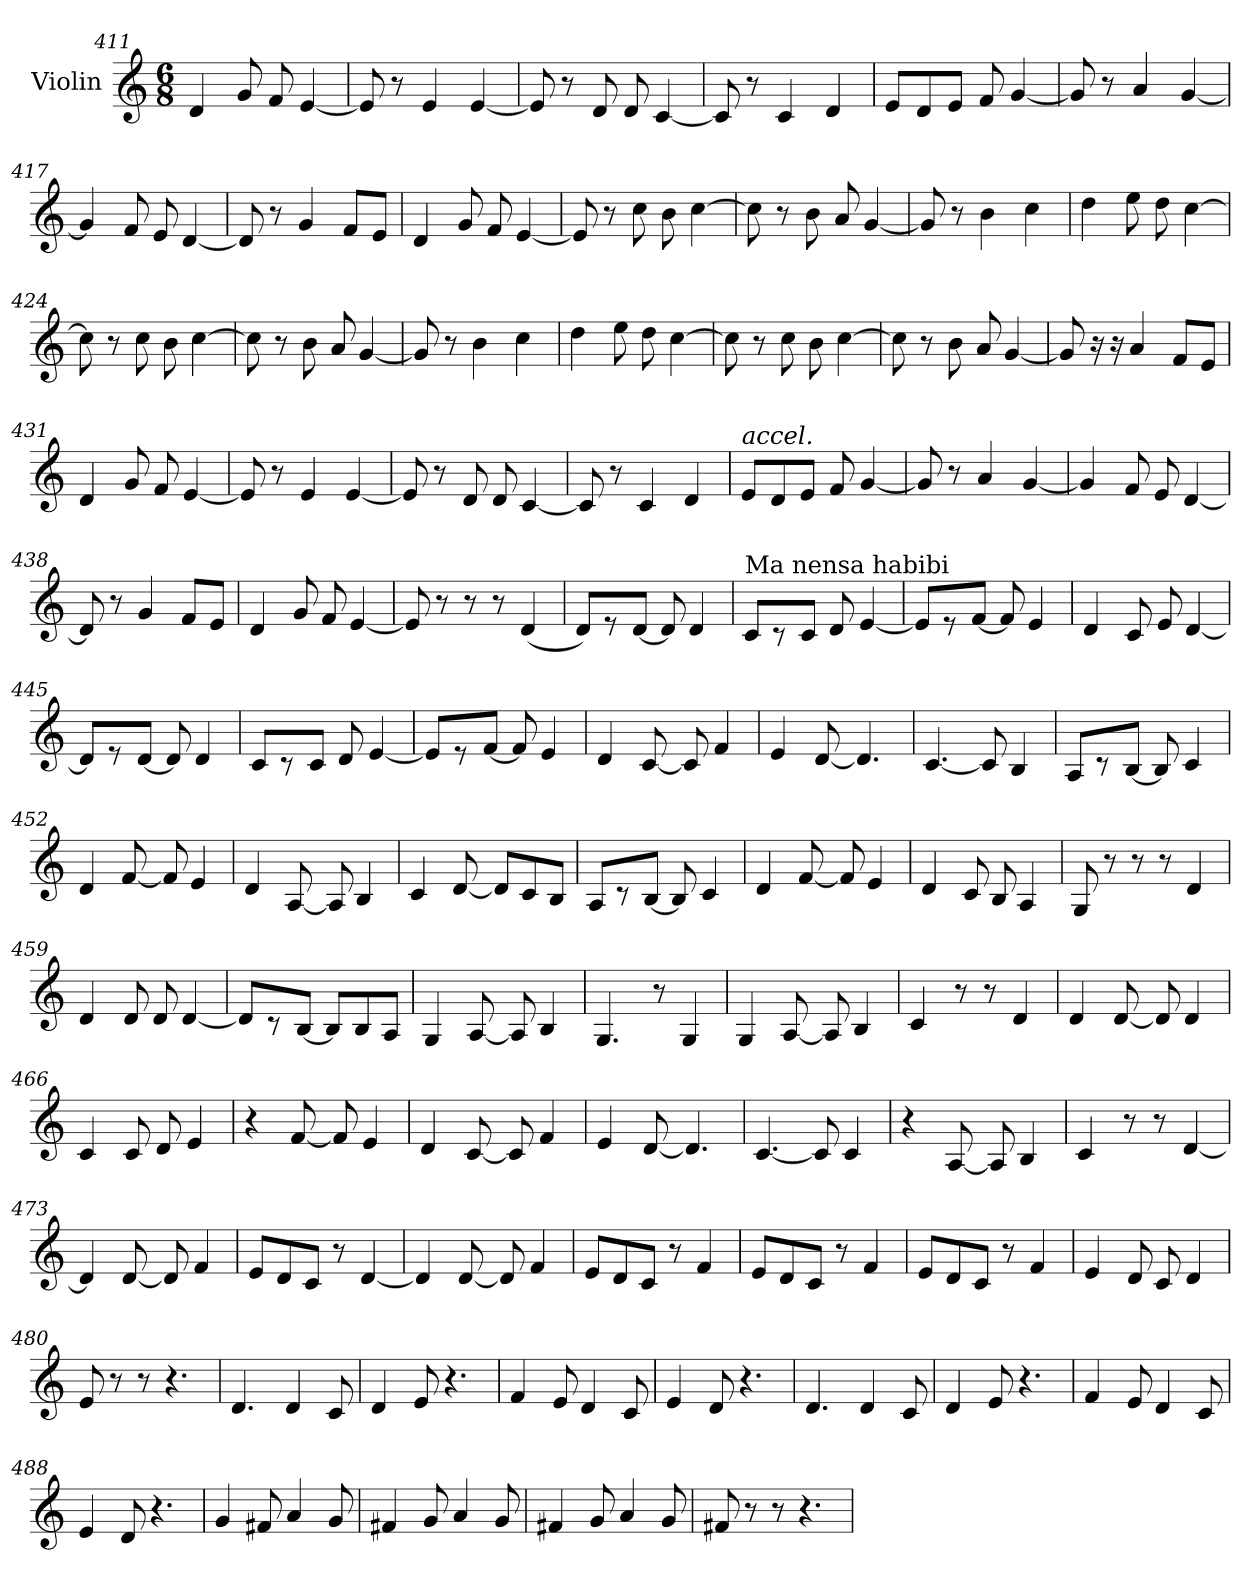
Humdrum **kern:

**kern
*part1
*staff1
*I"Violin
*clefG2
*k[]
*M6/8
=411
4d/
8g/
8f/
[4e/
=412
8e/]
8r
4e/
[4e/
=413
8e/]
8r
8d/
8d/
[4c/
!!LO:LB:g=z
=414
8c/]
8r
4c/
4d/
=415
8e/L
8d/
8e/J
8f/
[4g/
=416
8g/]
8r
4a/
[4g/
=417
4g/]
8f/
8e/
[4d/
=418
8d/]
8r
4g/
8f/L
8e/J
=419
4d/
8g/
8f/
[4e/
!!LO:LB:g=z
=420
8e/]
8r
8cc\
8b\
[4cc\
=421
8cc\]
8r
8b\
8a/
[4g/
=422
8g/]
8r
4b\
4cc\
=423
4dd\
8ee\
8dd\
[4cc\
=424
8cc\]
8r
8cc\
8b\
[4cc\
=425
8cc\]
8r
8b\
8a/
[4g/
!!LO:LB:g=z
=426
8g/]
8r
4b\
4cc\
=427
4dd\
8ee\
8dd\
[4cc\
=428
8cc\]
8r
8cc\
8b\
[4cc\
=429
8cc\]
8r
8b\
8a/
[4g/
=430
8g/]
16r
16r
4a/
8f/L
8e/J
=431
4d/
8g/
8f/
[4e/
!!LO:PB:g=z
=432
8e/]
8r
4e/
[4e/
=433
8e/]
8r
8d/
8d/
[4c/
=434
8c/]
8r
4c/
4d/
=435
!LO:TX:a:i:t=accel.
8e/L
8d/
8e/J
8f/
[4g/
=436
8g/]
8r
4a/
[4g/
=437
4g/]
8f/
8e/
[4d/
!!LO:LB:g=z
=438
8d/]
8r
4g/
8f/L
8e/J
=439
4d/
8g/
8f/
[4e/
=440
8e/]
8r
8r
8r
(<4d/
=441
8d/L)
8r
[8d/J
8d/]
4d/
=442
!LO:TX:a:t=Ma nensa habibi
8c/L
8r
8c/J
8d/
[4e/
=443
8e/L]
8r
[8f/J
8f/]
4e/
!!LO:LB:g=z
=444
4d/
8c/
8e/
[4d/
=445
8d/L]
8r
[8d/J
8d/]
4d/
=446
8c/L
8r
8c/J
8d/
[4e/
=447
8e/L]
8r
[8f/J
8f/]
4e/
=448
4d/
[8c/
8c/]
4f/
=449
4e/
[8d/
4.d/]
!!LO:LB:g=z
=450
[4.c/
8c/]
4B/
=451
8A/L
8r
[8B/J
8B/]
4c/
=452
4d/
[8f/
8f/]
4e/
=453
4d/
[8A/
8A/]
4B/
=454
4c/
[8d/
8d/L]
8c/
8B/J
=455
8A/L
8r
[8B/J
8B/]
4c/
!!LO:LB:g=z
=456
4d/
[8f/
8f/]
4e/
=457
4d/
8c/
8B/
4A/
=458
8G/
8r
8r
8r
4d/
=459
4d/
8d/
8d/
[4d/
=460
8d/L]
8r
[8B/J
8B/L]
8B/
8A/J
=461
4G/
[8A/
8A/]
4B/
!!LO:LB:g=z
=462
4.G/
8r
4G/
=463
4G/
[8A/
8A/]
4B/
=464
4c/
8r
8r
4d/
=465
4d/
[8d/
8d/]
4d/
=466
4c/
8c/
8d/
4e/
=467
4r
[8f/
8f/]
4e/
!!LO:LB:g=z
=468
4d/
[8c/
8c/]
4f/
=469
4e/
[8d/
4.d/]
=470
[4.c/
8c/]
4c/
=471
4r
[8A/
8A/]
4B/
=472
4c/
8r
8r
[4d/
=473
4d/]
[8d/
8d/]
4f/
!!LO:LB:g=z
=474
8e/L
8d/
8c/J
8r
[4d/
=475
4d/]
[8d/
8d/]
4f/
=476
8e/L
8d/
8c/J
8r
4f/
=477
8e/L
8d/
8c/J
8r
4f/
=478
8e/L
8d/
8c/J
8r
4f/
=479
4e/
8d/
8c/
4d/
!!LO:PB:g=z
=480
8e/
8r
8r
4.r
=481
*MM120
4.d/
4d/
8c/
=482
4d/
8e/
4.r
=483
4f/
8e/
4d/
8c/
=484
4e/
8d/
4.r
=485
4.d/
4d/
8c/
=486
4d/
8e/
4.r
!!LO:LB:g=z
=487
4f/
8e/
4d/
8c/
=488
4e/
8d/
4.r
=489
4g/
8f#X/
4a/
8g/
=490
4f#X/
8g/
4a/
8g/
=491
4f#X/
8g/
4a/
8g/
=492
8f#X/
8r
8r
4.r
=
*-
